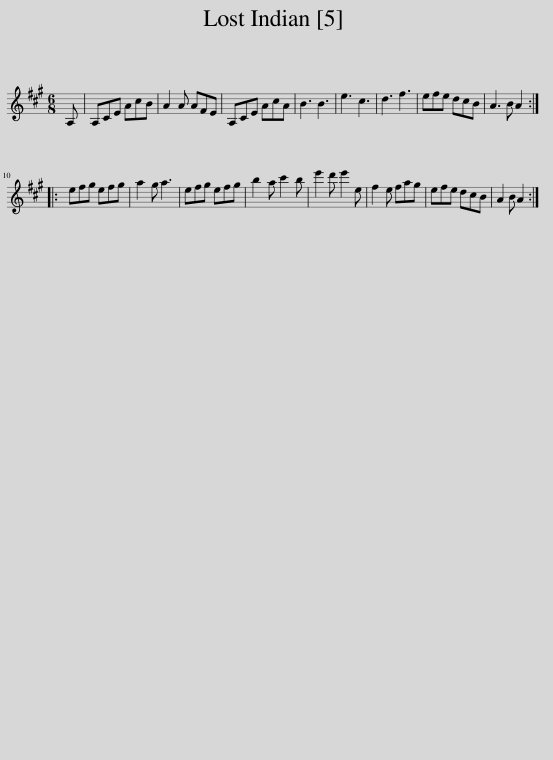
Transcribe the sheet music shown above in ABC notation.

X:1
L:1/8
M:6/8
I:linebreak $
K:A
V:1 treble
V:1
 A, | A,CE AcB | A2 A AFE | A,CE AcA | B3 B3 | %5
 e3 c3 | d3 f3 | efe dcB | A3 B A2 ::$ efg efg | %10
 a2 g a3 | efg efg | b2 a c'2 b | e'2 d' e'2 e | f2 e fag | %15
 efe dcB | A2 B A2 :| %17
